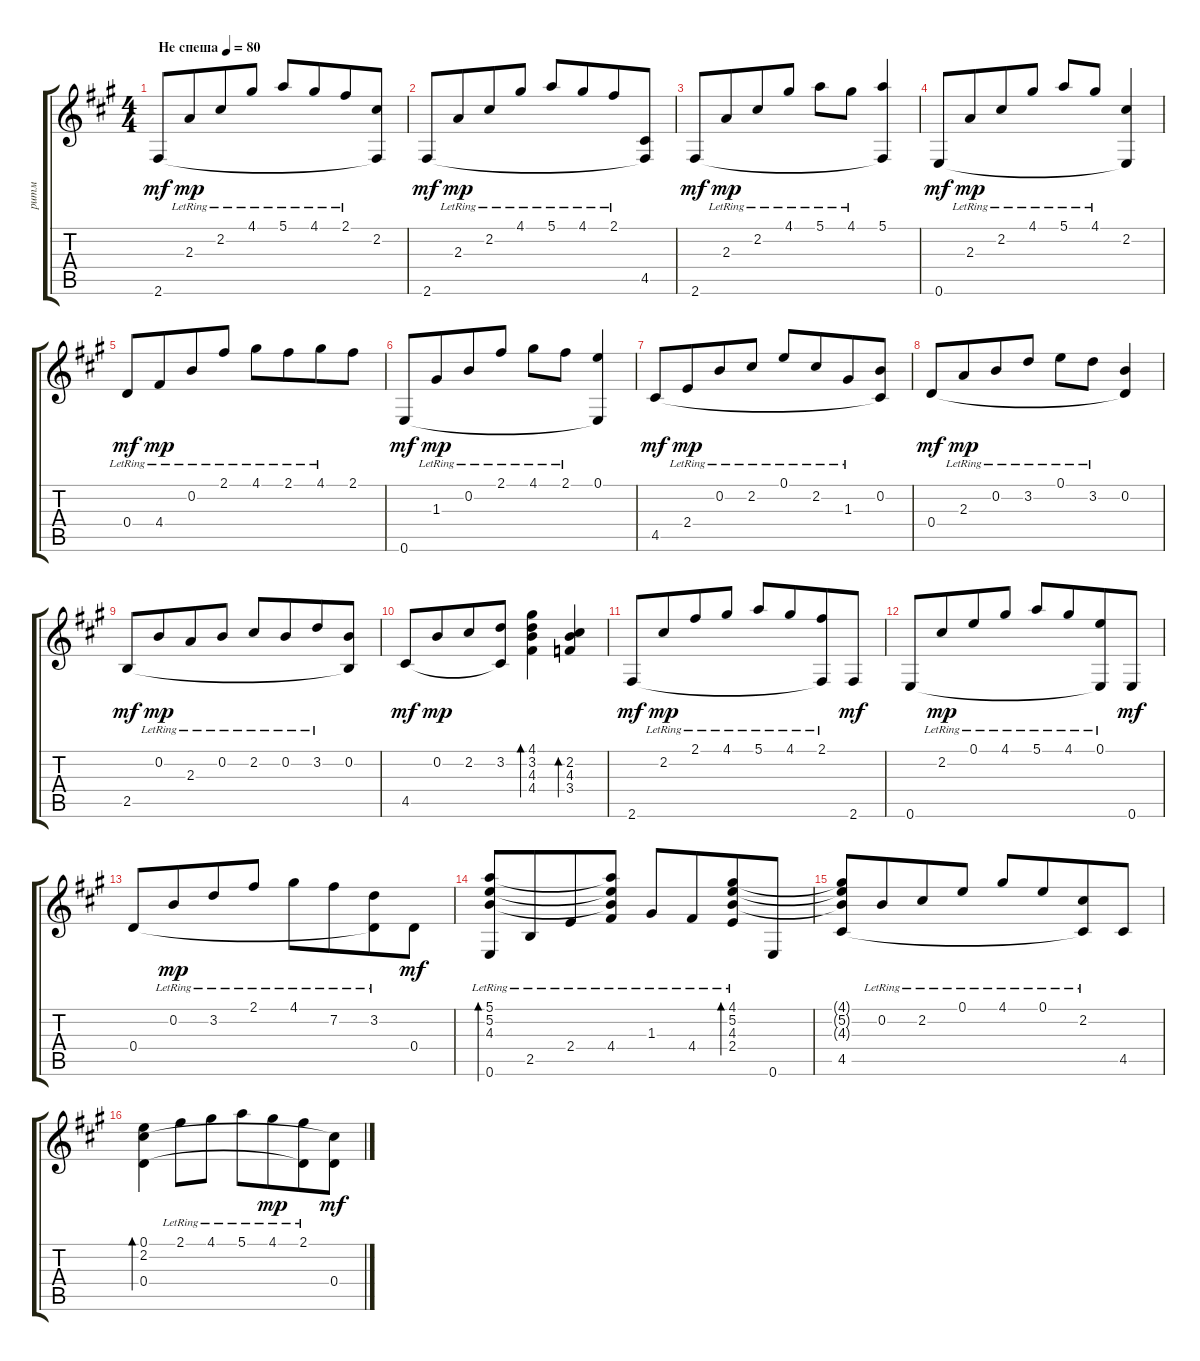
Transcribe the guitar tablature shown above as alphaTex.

\track ("ритм" "ритм") {instrument acousticguitarsteel}
\staff {score tabs}
\tuning (E4 B3 G3 D3 A2 E2) {hide}
\ts (4 4)
\tempo (80 "Не спеша")
\clef g2
\ks f#minor
2.6.8{dy mf instrument acousticguitarsteel} 2.3{lr}.8{dy mp beam merge} 2.2{lr}.8 4.1{lr}.8 5.1{lr}.8 4.1{lr}.8{beam merge} 2.1{lr}.8 (2.2 2.6{t}).8 |
2.6.8{dy mf} 2.3{lr}.8{dy mp beam merge} 2.2{lr}.8 4.1{lr}.8 5.1{lr}.8 4.1{lr}.8{beam merge} 2.1{lr}.8 (4.5 2.6{t}).8 |
2.6.8{dy mf} 2.3{lr}.8{dy mp beam merge} 2.2{lr}.8 4.1{lr}.8 5.1{lr}.8 4.1{lr}.8 (5.1 2.6{t}).4 |
0.6.8{dy mf} 2.3{lr}.8{dy mp beam merge} 2.2{lr}.8 4.1{lr}.8{beam split} 5.1{lr}.8{beam merge} 4.1{lr}.8{beam merge} (2.2 0.6{t}).4 |
0.4{lr}.8{dy mf} 4.4{lr}.8{dy mp beam merge} 0.2{lr}.8 2.1{lr}.8 4.1{lr}.8 2.1{lr}.8{beam merge} 4.1{lr}.8 2.1.8 |
0.6.8{dy mf} 1.3{lr}.8{dy mp beam merge} 0.2{lr}.8 2.1{lr}.8 4.1{lr}.8 2.1{lr}.8 (0.1 0.6{t}).4 |
4.5.8{dy mf} 2.4{lr}.8{dy mp beam merge} 0.2{lr}.8 2.2{lr}.8 0.1{lr}.8 2.2{lr}.8{beam merge} 1.3{lr}.8 (0.2 4.5{t}).8 |
0.4.8{dy mf} 2.3{lr}.8{dy mp beam merge} 0.2{lr}.8 3.2{lr}.8 0.1{lr}.8 3.2{lr}.8 (0.2 0.4{t}).4 |
2.5.8{dy mf} 0.2{lr}.8{dy mp beam merge} 2.3{lr}.8 0.2{lr}.8 2.2{lr}.8 0.2{lr}.8{beam merge} 3.2{lr}.8 (0.2 2.5{t}).8 |
4.5.8{dy mf} 0.2.8{dy mp beam merge} 2.2.8 (3.2 4.5{t}).8 (4.1 3.2 4.3 4.4).4{bd 120} (2.2 4.3 3.4).4{bd 120} |
2.6.8{dy mf} 2.2{lr}.8{dy mp beam merge} 2.1{lr}.8 4.1{lr}.8 5.1{lr}.8 4.1{lr}.8{beam merge} (2.1{lr} 2.6{t}).8 2.6.8{dy mf} |
0.6.8 2.2{lr}.8{dy mp beam merge} 0.1{lr}.8 4.1{lr}.8 5.1{lr}.8 4.1{lr}.8{beam merge} (0.1{lr} 0.6{t}).8 0.6.8{dy mf} |
0.4.8 0.2{lr}.8{dy mp beam merge} 3.2{lr}.8 2.1{lr}.8 4.1{lr}.8 7.2{lr}.8{beam merge} (3.2{lr} 0.4{t}).8 0.4.8{dy mf} |
(5.1 5.2 4.3 0.6{lr}).8{bd 120} 2.5{lr}.8{beam merge} 2.4{lr}.8 (5.1{t} 5.2{t} 4.3{t} 4.4{lr}).8 1.3{lr}.8 4.4{lr}.8{beam merge} (4.1 5.2 4.3 2.4{lr}).8{bd 120} 0.6.8 |
(4.1{t} 5.2{t} 4.3{t} 4.5).8 0.2{lr}.8{beam merge} 2.2{lr}.8 0.1{lr}.8 4.1{lr}.8 0.1{lr}.8{beam merge} (2.2{lr} 4.5{t}).8 4.5.8 |
(0.1 2.2 0.4).4{bd 120 beam merge} 2.1{lr}.8 4.1{lr}.8 5.1{lr}.8 4.1{lr}.8{dy mp beam merge} (2.1{lr} 0.4{t}).8 (2.2{t} 0.4).8{dy mf}
